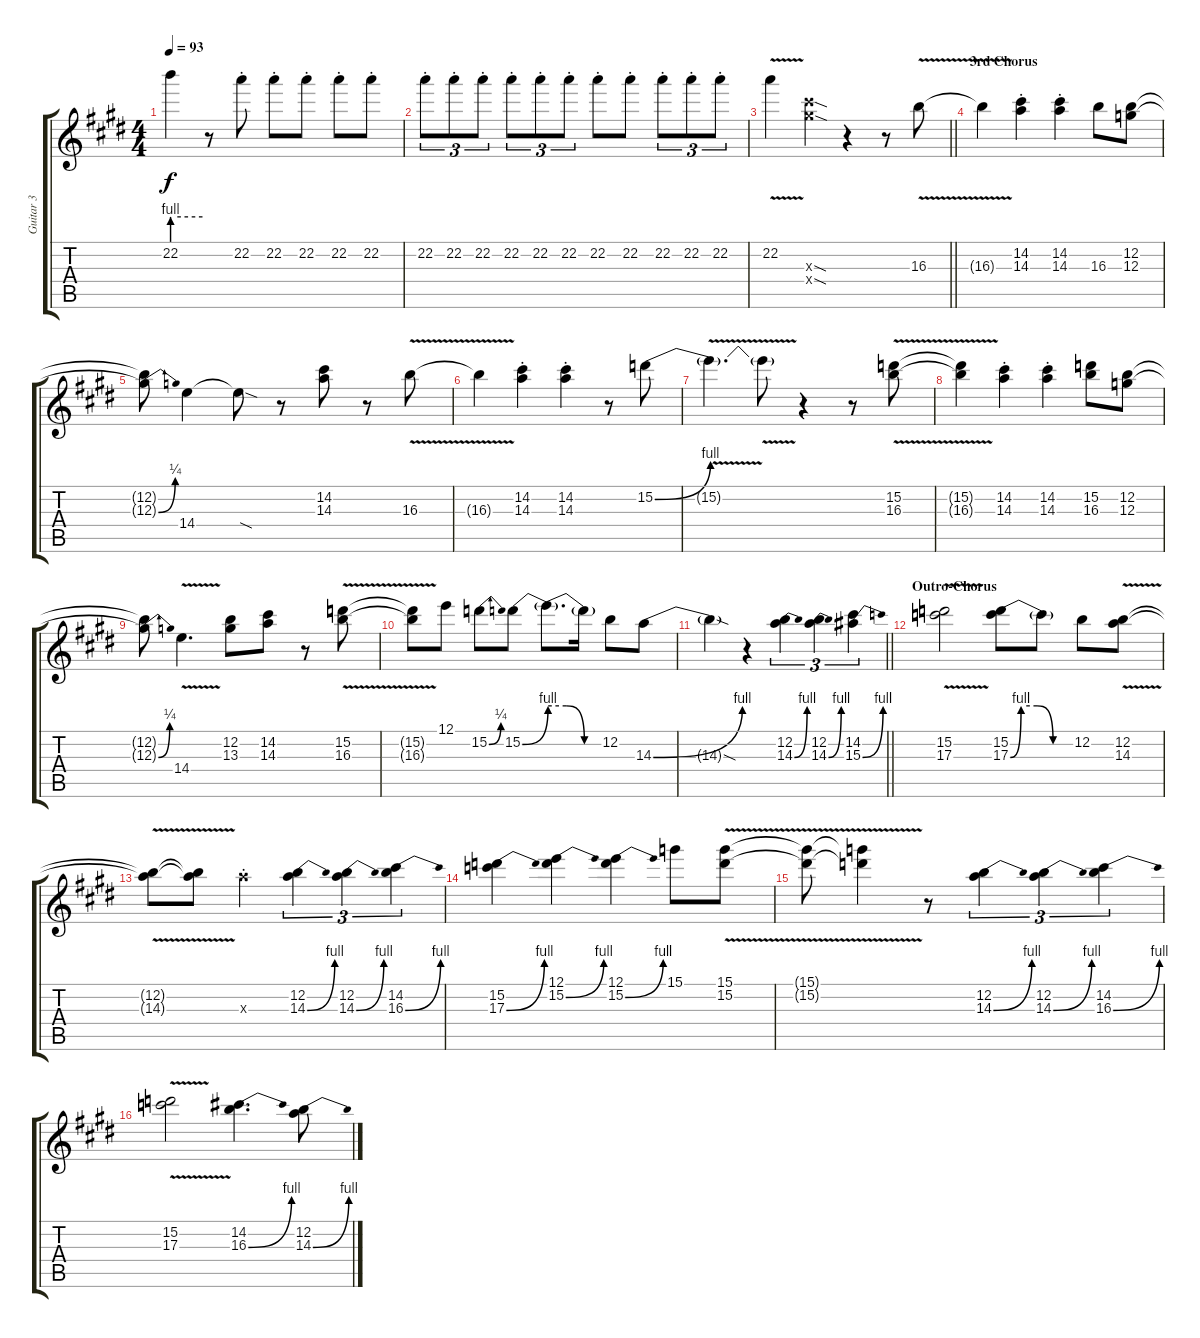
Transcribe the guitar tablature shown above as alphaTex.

\track ("Guitar 3" "Guitar 3") {instrument distortionguitar}
\staff {score tabs}
\tuning (E4 B3 G3 D3 A2 E2) {hide}
\ts (4 4)
\tempo 93
\clef g2
\ks c#minor
22.2{be (hold 0 4 60 4) t}.4{dy f} r.8 22.2{st}.8 22.2{st}.8 22.2{st}.8 22.2{st}.8 22.2{st}.8 |
22.2{st}.8{tu (3 2)} 22.2{st}.8{tu (3 2)} 22.2{st}.8{tu (3 2)} 22.2{st}.8{tu (3 2)} 22.2{st}.8{tu (3 2)} 22.2{st}.8{tu (3 2)} 22.2{st}.8 22.2{st}.8 22.2{st}.8{tu (3 2)} 22.2{st}.8{tu (3 2)} 22.2{st}.8{tu (3 2)} |
\barLineRight lightlight
22.2{v}.4 (18.3{sod x} 18.4{sod x}).4 r.4 r.8 16.3{v}.8 |
\section ("" "3rd Chorus")
16.3{v t}.4 (14.2{st} 14.3{st}).4 (14.2{st} 14.3{st}).4 16.3.8 (12.2 12.3).8 |
(12.2{t} 12.3{be (bend 0 0 60 1) t}).8 14.4.4 14.4{sod t}.8 r.8 (14.2 14.3).8 r.8 16.3{v}.8 |
16.3{v t}.4 (14.2{st} 14.3{st}).4 (14.2{st} 14.3{st}).4 r.8 15.2{be (bend 0 0 60 4)}.8 |
15.2{v t}.4{d} 15.2{v t}.8 r.4 r.8 (15.2{v} 16.3{v}).8 |
(15.2{v t} 16.3{v t}).4 (14.2{st} 14.3{st}).4 (14.2{st} 14.3{st}).4 (15.2 16.3).8 (12.2 12.3).8 |
(12.2{t} 12.3{be (bend 0 0 60 1) t}).8 14.4{v}.4{d} (12.2 13.3).8 (14.2 14.3).8 r.8 (15.2{v} 16.3{v}).8 |
(15.2{v t} 16.3{v t}).8 12.1.8 15.2{be (bend 0 0 60 1)}.8 15.2{be (bend 0 0 60 4)}.8 15.2{be (custom 0 4 20 4 40 0 60 0) t}.8{d} 15.2{t}.16 12.2.8 14.3{be (bend 0 0 60 4)}.8 |
\barLineRight lightlight
14.3{sod t}.4 r.4 (12.2 14.3{be (bend 0 0 60 4)}).4{tu (3 2)} (12.2 14.3{be (bend 0 0 60 4)}).4{tu (3 2)} (14.2 15.3{be (bend 0 0 60 4)}).4{tu (3 2)} |
\section ("" "Outro-Chorus")
(15.2{v} 17.3{v}).2 (15.2 17.3{be (custom 0 0 10 4 25 4 40 0 60 0)}).8 17.3{t}.8 12.2.8 (12.2{v} 14.3{v}).8 |
(12.2{v t} 14.3{v t}).8 (12.2{v t} 14.3{v t}).8 14.3{st x}.4 (12.2 14.3{be (bend 0 0 60 4)}).4{tu (3 2)} (12.2 14.3{be (bend 0 0 60 4)}).4{tu (3 2)} (14.2 16.3{be (bend 0 0 60 4)}).4{tu (3 2)} |
(15.2 17.3{be (bend 0 0 60 4)}).4 (12.1 15.2{be (bend 0 0 60 4)}).4 (12.1 15.2{be (bend 0 0 60 4)}).4 15.1.8 (15.1{v} 15.2{v}).8 |
(15.1{v t} 15.2{v t}).8 (15.1{v t} 15.2{v t}).4 r.8 (12.2 14.3{be (bend 0 0 60 4)}).4{tu (3 2)} (12.2 14.3{be (bend 0 0 60 4)}).4{tu (3 2)} (14.2 16.3{be (bend 0 0 60 4)}).4{tu (3 2)} |
(15.2{v} 17.3{v}).2 (14.2 16.3{be (bend 0 0 60 4)}).4{d} (12.2 14.3{be (bend 0 0 60 4)}).8
